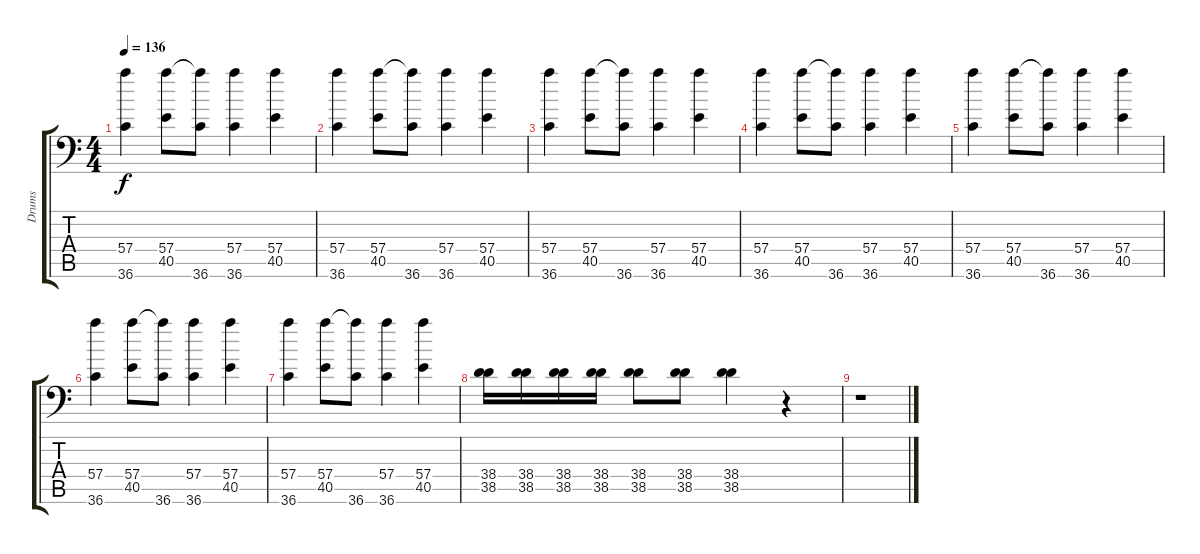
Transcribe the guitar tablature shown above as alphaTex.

\track ("Drums" "Drums") {instrument acousticgrandpiano}
\staff {score tabs}
\tuning (C-1 C-1 C-1 C-1 C-1 C-1) {hide}
\ts (4 4)
\tempo 136
\clef f4
\ks c
(57.4 36.6).4{dy f} (57.4 40.5).8 (57.4{t} 36.6).8 (57.4 36.6).4 (57.4 40.5).4 |
(57.4 36.6).4 (57.4 40.5).8 (57.4{t} 36.6).8 (57.4 36.6).4 (57.4 40.5).4 |
(57.4 36.6).4 (57.4 40.5).8 (57.4{t} 36.6).8 (57.4 36.6).4 (57.4 40.5).4 |
(57.4 36.6).4 (57.4 40.5).8 (57.4{t} 36.6).8 (57.4 36.6).4 (57.4 40.5).4 |
(57.4 36.6).4 (57.4 40.5).8 (57.4{t} 36.6).8 (57.4 36.6).4 (57.4 40.5).4 |
(57.4 36.6).4 (57.4 40.5).8 (57.4{t} 36.6).8 (57.4 36.6).4 (57.4 40.5).4 |
(57.4 36.6).4 (57.4 40.5).8 (57.4{t} 36.6).8 (57.4 36.6).4 (57.4 40.5).4 |
(38.4 38.5).16 (38.4 38.5).16 (38.4 38.5).16 (38.4 38.5).16 (38.4 38.5).8 (38.4 38.5).8 (38.4 38.5).4 r.4 |
r.1
